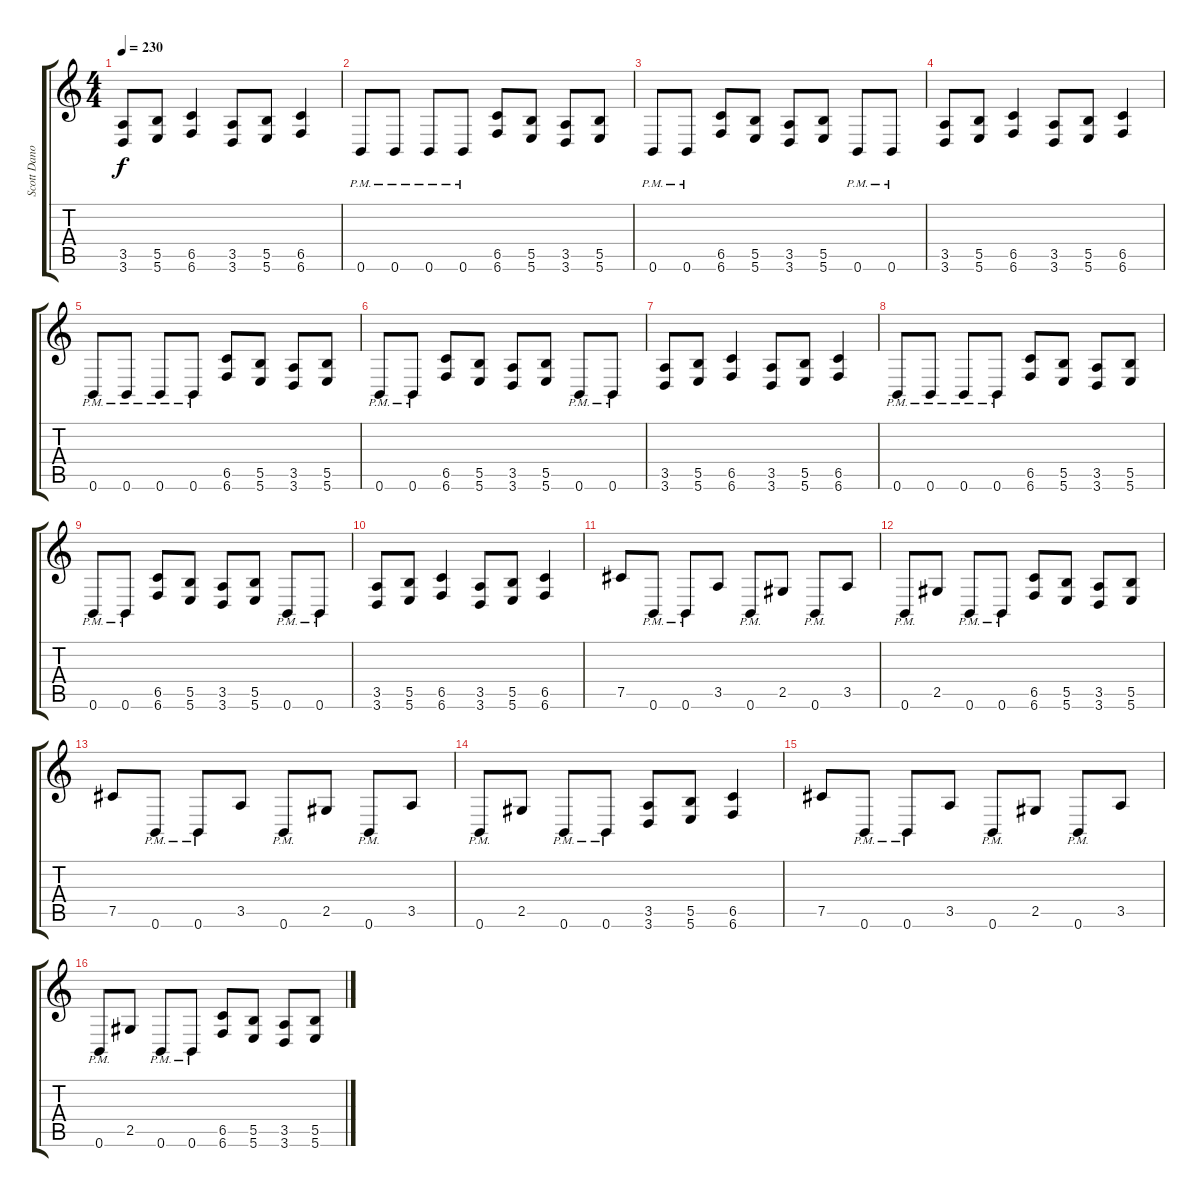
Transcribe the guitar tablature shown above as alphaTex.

\track ("Scott Danough" "Scott Dano") {instrument distortionguitar}
\staff {score tabs}
\tuning (Db4 Ab3 E3 B2 Gb2 B1) {hide}
\ts (4 4)
\tempo 230
\clef g2
\ks c
(3.5 3.6).8{dy f} (5.5 5.6).8 (6.5 6.6).4 (3.5 3.6).8 (5.5 5.6).8 (6.5 6.6).4 |
0.6{pm}.8 0.6{pm}.8 0.6{pm}.8 0.6{pm}.8 (6.5 6.6).8 (5.5 5.6).8 (3.5 3.6).8 (5.5 5.6).8 |
0.6{pm}.8 0.6{pm}.8 (6.5 6.6).8 (5.5 5.6).8 (3.5 3.6).8 (5.5 5.6).8 0.6{pm}.8 0.6{pm}.8 |
(3.5 3.6).8 (5.5 5.6).8 (6.5 6.6).4 (3.5 3.6).8 (5.5 5.6).8 (6.5 6.6).4 |
0.6{pm}.8 0.6{pm}.8 0.6{pm}.8 0.6{pm}.8 (6.5 6.6).8 (5.5 5.6).8 (3.5 3.6).8 (5.5 5.6).8 |
0.6{pm}.8 0.6{pm}.8 (6.5 6.6).8 (5.5 5.6).8 (3.5 3.6).8 (5.5 5.6).8 0.6{pm}.8 0.6{pm}.8 |
(3.5 3.6).8 (5.5 5.6).8 (6.5 6.6).4 (3.5 3.6).8 (5.5 5.6).8 (6.5 6.6).4 |
0.6{pm}.8 0.6{pm}.8 0.6{pm}.8 0.6{pm}.8 (6.5 6.6).8 (5.5 5.6).8 (3.5 3.6).8 (5.5 5.6).8 |
0.6{pm}.8 0.6{pm}.8 (6.5 6.6).8 (5.5 5.6).8 (3.5 3.6).8 (5.5 5.6).8 0.6{pm}.8 0.6{pm}.8 |
(3.5 3.6).8 (5.5 5.6).8 (6.5 6.6).4 (3.5 3.6).8 (5.5 5.6).8 (6.5 6.6).4 |
7.5.8 0.6{pm}.8 0.6{pm}.8 3.5.8 0.6{pm}.8 2.5.8 0.6{pm}.8 3.5.8 |
0.6{pm}.8 2.5.8 0.6{pm}.8 0.6{pm}.8 (6.5 6.6).8 (5.5 5.6).8 (3.5 3.6).8 (5.5 5.6).8 |
7.5.8 0.6{pm}.8 0.6{pm}.8 3.5.8 0.6{pm}.8 2.5.8 0.6{pm}.8 3.5.8 |
0.6{pm}.8 2.5.8 0.6{pm}.8 0.6{pm}.8 (3.5 3.6).8 (5.5 5.6).8 (6.5 6.6).4 |
7.5.8 0.6{pm}.8 0.6{pm}.8 3.5.8 0.6{pm}.8 2.5.8 0.6{pm}.8 3.5.8 |
0.6{pm}.8 2.5.8 0.6{pm}.8 0.6{pm}.8 (6.5 6.6).8 (5.5 5.6).8 (3.5 3.6).8 (5.5 5.6).8
